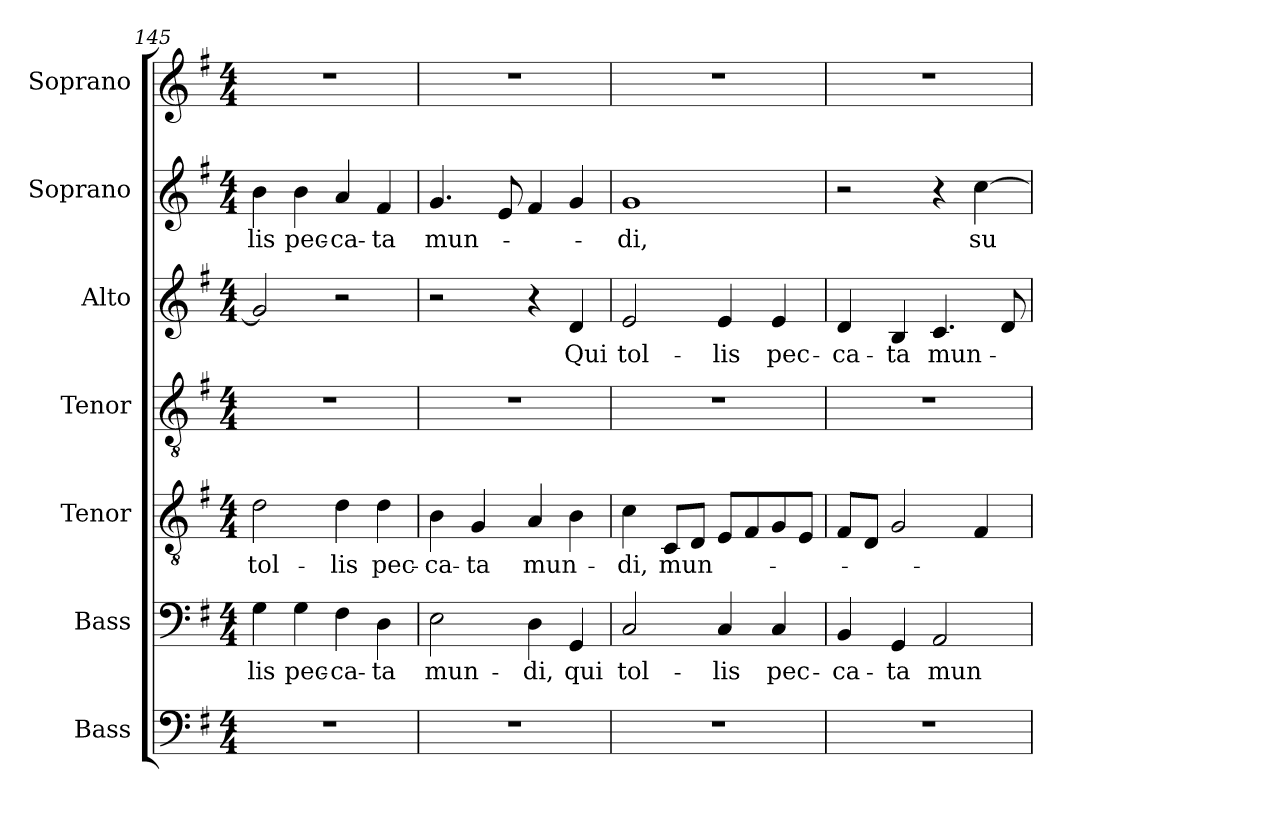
**kern	**kern	**text	**kern	**text	**kern	**kern	**text	**kern	**text	**kern
*part7	*part6	*part6	*part5	*part5	*part4	*part3	*part3	*part2	*part2	*part1
*staff7	*staff6	*staff6	*staff5	*staff5	*staff4	*staff3	*staff3	*staff2	*staff2	*staff1
*I"Bass	*I"Bass	*	*I"Tenor	*	*I"Tenor	*I"Alto	*	*I"Soprano	*	*I"Soprano
*I'B.	*I'B.	*	*I'T.	*	*I'T.	*I'A.	*	*I'S.	*	*I'S.
*clefF4	*clefF4	*	*clefGv2	*	*clefGv2	*clefG2	*	*clefG2	*	*clefG2
*	*	*	*ITrd7c12	*	*ITrd7c12	*	*	*	*	*
*k[f#]	*k[f#]	*	*k[f#]	*	*k[f#]	*k[f#]	*	*k[f#]	*	*k[f#]
*G:	*G:	*	*G:	*	*G:	*G:	*	*G:	*	*G:
*M4/4	*M4/4	*	*M4/4	*	*M4/4	*M4/4	*	*M4/4	*	*M4/4
=145	=145	=145	=145	=145	=145	=145	=145	=145	=145	=145
!	!	!LO:LY:b:color=#000000	!	!	!	!	!	!	!	!
!	!	!	!	!LO:LY:b:color=#000000	!	!	!	!	!	!
!	!	!	!	!	!	!	!	!	!LO:LY:b:color=#000000	!
1r	4Gi\	-lis	2Di\	tol-	1r	2gi/]	.	4bi\	-lis	1r
!	!	!LO:LY:b:color=#000000	!	!	!	!	!	!	!	!
!	!	!	!	!	!	!	!	!	!LO:LY:b:color=#000000	!
.	4Gi\	pec-	.	.	.	.	.	4bi\	pec-	.
!	!	!LO:LY:b:color=#000000	!	!	!	!	!	!	!	!
!	!	!	!	!LO:LY:b:color=#000000	!	!	!	!	!	!
!	!	!	!	!	!	!	!	!	!LO:LY:b:color=#000000	!
.	4F#i\	-ca-	4Di\	-lis	.	2r	.	4ai/	-ca-	.
!	!	!LO:LY:b:color=#000000	!	!	!	!	!	!	!	!
!	!	!	!	!LO:LY:b:color=#000000	!	!	!	!	!	!
!	!	!	!	!	!	!	!	!	!LO:LY:b:color=#000000	!
.	4Di\	-ta	4Di\	pec-	.	.	.	4f#i/	-ta	.
=146	=146	=146	=146	=146	=146	=146	=146	=146	=146	=146
!	!	!LO:LY:b:color=#000000	!	!	!	!	!	!	!	!
!	!	!	!	!LO:LY:b:color=#000000	!	!	!	!	!	!
!	!	!	!	!	!	!	!	!	!LO:LY:b:color=#000000	!
1r	2Ei\	mun-	4BBi\	-ca-	1r	2r	.	4.gi/	mun-	1r
!	!	!	!	!LO:LY:b:color=#000000	!	!	!	!	!	!
.	.	.	4GGi/	-ta	.	.	.	.	.	.
.	.	.	.	.	.	.	.	8ei/	.	.
!	!	!LO:LY:b:color=#000000	!	!	!	!	!	!	!	!
!	!	!	!	!LO:LY:b:color=#000000	!	!	!	!	!	!
.	4Di\	-di,	4AAi/	mun-	.	4r	.	4f#i/	.	.
!	!	!LO:LY:b:color=#000000	!	!	!	!	!	!	!	!
!	!	!	!	!	!	!	!LO:LY:b:color=#000000	!	!	!
.	4GGi/	qui	4BBi\	.	.	4di/	Qui	4gi/	.	.
=147	=147	=147	=147	=147	=147	=147	=147	=147	=147	=147
!	!	!LO:LY:b:color=#000000	!	!	!	!	!	!	!	!
!	!	!	!	!LO:LY:b:color=#000000	!	!	!	!	!	!
!	!	!	!	!	!	!	!LO:LY:b:color=#000000	!	!	!
!	!	!	!	!	!	!	!	!	!LO:LY:b:color=#000000	!
1r	2Ci/	tol-	4Ci\	-di,	1r	2ei/	tol-	1gi	-di,	1r
!	!	!	!	!LO:LY:b:color=#000000	!	!	!	!	!	!
.	.	.	8CCi/L	mun-	.	.	.	.	.	.
.	.	.	8DDi/J	.	.	.	.	.	.	.
!	!	!LO:LY:b:color=#000000	!	!	!	!	!	!	!	!
!	!	!	!	!	!	!	!LO:LY:b:color=#000000	!	!	!
.	4Ci/	-lis	8EEi/L	.	.	4ei/	-lis	.	.	.
.	.	.	8FF#i/	.	.	.	.	.	.	.
!	!	!LO:LY:b:color=#000000	!	!	!	!	!	!	!	!
!	!	!	!	!	!	!	!LO:LY:b:color=#000000	!	!	!
.	4Ci/	pec-	8GGi/	.	.	4ei/	pec-	.	.	.
.	.	.	8EEi/J	.	.	.	.	.	.	.
!!LO:PB:g=z
=148	=148	=148	=148	=148	=148	=148	=148	=148	=148	=148
!	!	!LO:LY:b:color=#000000	!	!	!	!	!	!	!	!
!	!	!	!	!	!	!	!LO:LY:b:color=#000000	!	!	!
1r	4BBi/	-ca-	8FF#i/L	.	1r	4di/	-ca-	2r	.	1r
.	.	.	8DDi/J	.	.	.	.	.	.	.
!	!	!LO:LY:b:color=#000000	!	!	!	!	!	!	!	!
!	!	!	!	!	!	!	!LO:LY:b:color=#000000	!	!	!
.	4GGi/	-ta	2GGi/	.	.	4Bi/	-ta	.	.	.
!	!	!LO:LY:b:color=#000000	!	!	!	!	!	!	!	!
!	!	!	!	!	!	!	!LO:LY:b:color=#000000	!	!	!
.	2AAi/	mun-	.	.	.	4.ci/	mun-	4r	.	.
!	!	!	!	!	!	!	!	!	!LO:LY:b:color=#000000	!
.	.	.	4FF#i/	.	.	.	.	[4cci\	su-	.
.	.	.	.	.	.	8di/	.	.	.	.
=	=	=	=	=	=	=	=	=	=	=
*-	*-	*-	*-	*-	*-	*-	*-	*-	*-	*-
